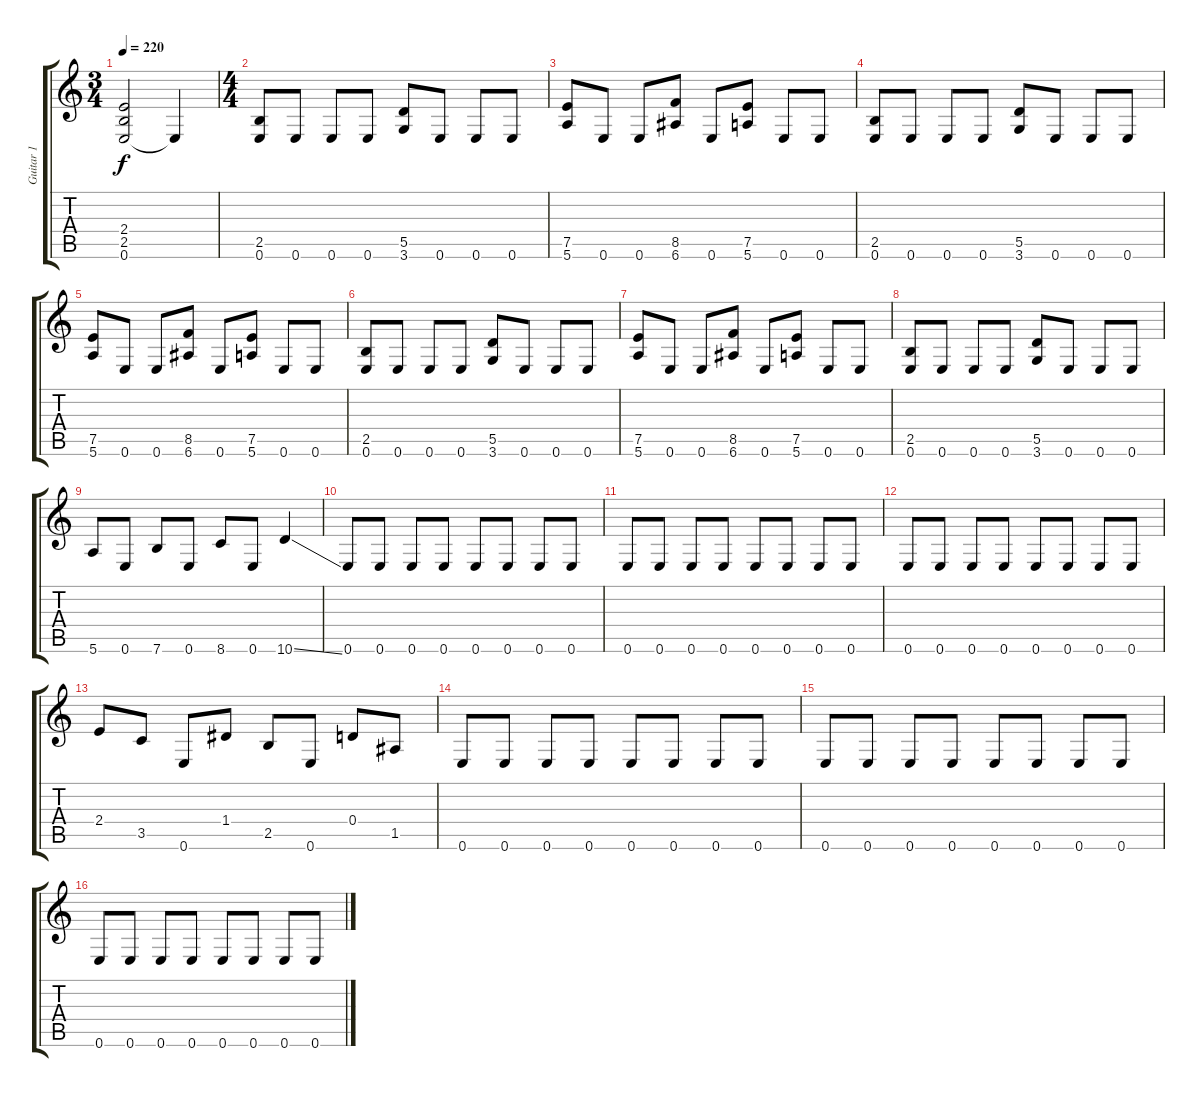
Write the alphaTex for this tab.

\track ("Guitar 1" "Guitar 1") {instrument distortionguitar}
\staff {score tabs}
\tuning (E4 B3 G3 D3 A2 E2) {hide}
\ts (3 4)
\tempo 220
\clef g2
\ks c
(2.4{t} 2.5{t} 0.6{t}).2{dy f} 0.6{t}.4 |
\ts (4 4)
(2.5 0.6).8 0.6.8 0.6.8 0.6.8 (5.5 3.6).8 0.6.8 0.6.8 0.6.8 |
(7.5 5.6).8 0.6.8 0.6.8 (8.5 6.6).8 0.6.8 (7.5 5.6).8 0.6.8 0.6.8 |
(2.5 0.6).8 0.6.8 0.6.8 0.6.8 (5.5 3.6).8 0.6.8 0.6.8 0.6.8 |
(7.5 5.6).8 0.6.8 0.6.8 (8.5 6.6).8 0.6.8 (7.5 5.6).8 0.6.8 0.6.8 |
(2.5 0.6).8 0.6.8 0.6.8 0.6.8 (5.5 3.6).8 0.6.8 0.6.8 0.6.8 |
(7.5 5.6).8 0.6.8 0.6.8 (8.5 6.6).8 0.6.8 (7.5 5.6).8 0.6.8 0.6.8 |
(2.5 0.6).8 0.6.8 0.6.8 0.6.8 (5.5 3.6).8 0.6.8 0.6.8 0.6.8 |
5.6.8 0.6.8 7.6.8 0.6.8 8.6.8 0.6.8 10.6{ss}.4 |
0.6.8 0.6.8 0.6.8 0.6.8 0.6.8 0.6.8 0.6.8 0.6.8 |
0.6.8 0.6.8 0.6.8 0.6.8 0.6.8 0.6.8 0.6.8 0.6.8 |
0.6.8 0.6.8 0.6.8 0.6.8 0.6.8 0.6.8 0.6.8 0.6.8 |
2.4.8 3.5.8 0.6.8 1.4.8 2.5.8 0.6.8 0.4.8 1.5.8 |
0.6.8 0.6.8 0.6.8 0.6.8 0.6.8 0.6.8 0.6.8 0.6.8 |
0.6.8 0.6.8 0.6.8 0.6.8 0.6.8 0.6.8 0.6.8 0.6.8 |
0.6.8 0.6.8 0.6.8 0.6.8 0.6.8 0.6.8 0.6.8 0.6.8
